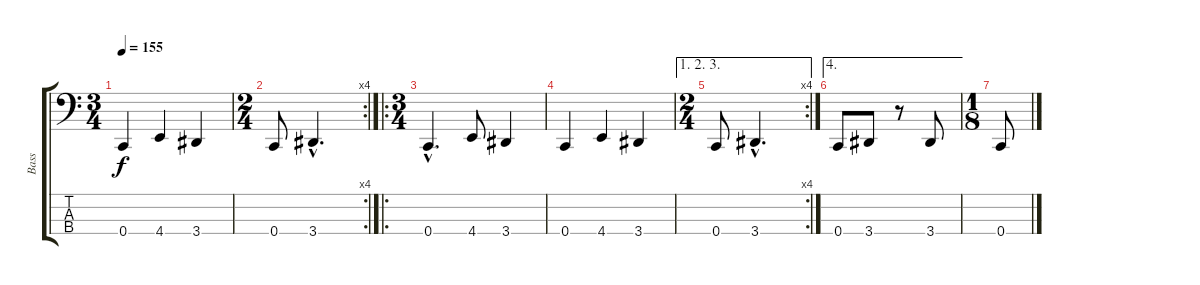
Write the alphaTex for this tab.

\track ("Bass" "Bass") {instrument electricbassfinger}
\staff {score tabs}
\tuning (F2 C2 G1 C1) {hide}
\ts (3 4)
\tempo 155
\clef f4
\ks c
0.4.4{dy f} 4.4.4 3.4.4 |
\rc 4
\ts (2 4)
0.4.8 3.4{hac}.4{d} |
\ro
\ts (3 4)
0.4{hac}.4{d} 4.4.8 3.4.4 |
0.4.4 4.4.4 3.4.4 |
\ae (1 2 3)
\rc 4
\ts (2 4)
0.4.8 3.4{hac}.4{d} |
\ae 4
0.4.8 3.4.8 r.8 3.4.8 |
\ts (1 8)
0.4.8
